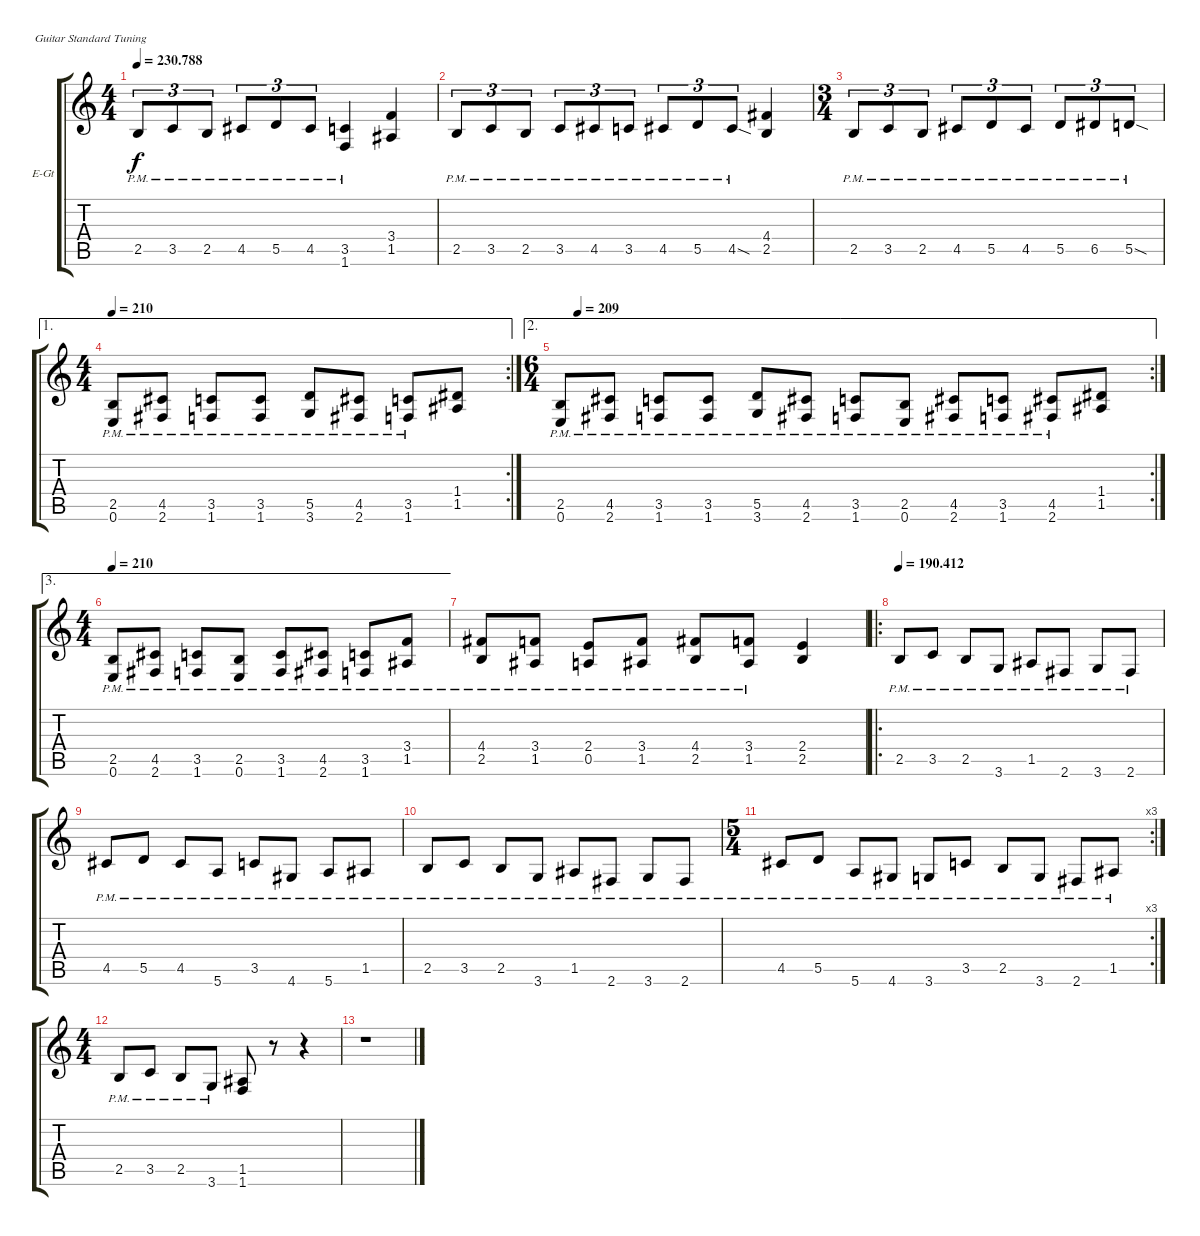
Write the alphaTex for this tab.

\defaultSystemsLayout 4
\bracketExtendMode groupsimilarinstruments
\firstSystemTrackNameOrientation horizontal
\otherSystemsTrackNameOrientation horizontal
\track ("Electric Guitar" "E-Gt") {instrument distortionguitar}
\staff {score tabs}
\tuning (E4 B3 G3 D3 A2 E2)
\ts (4 4)
\tempo
230.788
\accidentals auto
\clef g2
\ottava regular
\simile none
\scale
1.03909
\ks c
2.5{pm}.8{tu (3 2) dy f} 3.5{pm}.8{tu (3 2)} 2.5{pm}.8{tu (3 2)} 4.5{pm}.8{tu (3 2)} 5.5{pm}.8{tu (3 2)} 4.5{pm}.8{tu (3 2)} (3.5{pm} 1.6{pm}).4 (1.5 3.4).4 |
\scale
0.960908 2.5{pm}.8{tu (3 2)} 3.5{pm}.8{tu (3 2)} 2.5{pm}.8{tu (3 2)} 3.5{pm}.8{tu (3 2)} 4.5{pm}.8{tu (3 2)} 3.5{pm}.8{tu (3 2)} 4.5{pm}.8{tu (3 2)} 5.5{pm}.8{tu (3 2)} 4.5{sod pm}.8{tu (3 2)} (2.5 4.4).4 |
\ts (3 4)
\scale
1.06936 2.5{pm}.8{tu (3 2)} 3.5{pm}.8{tu (3 2)} 2.5{pm}.8{tu (3 2)} 4.5{pm}.8{tu (3 2)} 5.5{pm}.8{tu (3 2)} 4.5{pm}.8{tu (3 2)} 5.5{pm}.8{tu (3 2)} 6.5{pm}.8{tu (3 2)} 5.5{sod pm}.8{tu (3 2)} |
\ae 1
\rc 2
\ts (4 4)
\tempo 210
\scale
0.930643 (0.6{pm} 2.5{pm}).8 (2.6{pm} 4.5{pm}).8 (1.6{pm} 3.5{pm}).8 (1.6{pm} 3.5{pm}).8 (3.6{pm} 5.5{pm}).8 (2.6{pm} 4.5{pm}).8 (1.6{pm} 3.5{pm}).8 (1.5 1.4).8 |
\ae 2
\rc 2
\ts (6 4)
\tempo (209 0.03125)
\scale
1.03909 (0.6{pm} 2.5{pm}).8 (2.6{pm} 4.5{pm}).8 (1.6{pm} 3.5{pm}).8 (1.6{pm} 3.5{pm}).8 (3.6{pm} 5.5{pm}).8 (2.6{pm} 4.5{pm}).8 (1.6{pm} 3.5{pm}).8 (0.6{pm} 2.5{pm}).8 (2.6{pm} 4.5{pm}).8 (1.6{pm} 3.5{pm}).8 (2.6{pm} 4.5{pm}).8 (1.5 1.4).8 |
\ae 3
\ts (4 4)
\tempo 210
\scale
0.960908 (0.6{pm} 2.5{pm}).8 (2.6{pm} 4.5{pm}).8 (1.6{pm} 3.5{pm}).8 (0.6{pm} 2.5{pm}).8 (1.6{pm} 3.5{pm}).8 (2.6{pm} 4.5{pm}).8 (1.6{pm} 3.5{pm}).8 (1.5{pm} 3.4{pm}).8 |
\scale
1.03909 (2.5{pm} 4.4{pm}).8 (1.5{pm} 3.4{pm}).8 (0.5{pm} 2.4{pm}).8 (1.5{pm} 3.4{pm}).8 (2.5{pm} 4.4{pm}).8 (1.5{pm} 3.4{pm}).8 (2.4 2.5).4 |
\ro
\tempo
190.412
\scale
0.960908 2.5{pm}.8 3.5{pm}.8 2.5{pm}.8 3.6{pm}.8 1.5{pm}.8 2.6{pm}.8 3.6{pm}.8 2.6{pm}.8 |
\scale
1.03909 4.5{pm}.8 5.5{pm}.8 4.5{pm}.8 5.6{pm}.8 3.5{pm}.8 4.6{pm}.8 5.6{pm}.8 1.5{pm}.8 |
\scale
0.960908 2.5{pm}.8 3.5{pm}.8 2.5{pm}.8 3.6{pm}.8 1.5{pm}.8 2.6{pm}.8 3.6{pm}.8 2.6{pm}.8 |
\rc 3
\ts (5 4)
\scale
1.03909 4.5{pm}.8 5.5{pm}.8 5.6{pm}.8 4.6{pm}.8 3.6{pm}.8 3.5{pm}.8 2.5{pm}.8 3.6{pm}.8 2.6{pm}.8 1.5{pm}.8 |
\ts (4 4)
\scale
0.960908 2.5{pm}.8 3.5{pm}.8 2.5{pm}.8 3.6{pm}.8 (1.5 1.6).8 r.8 r.4 |
\scale
1.03909 r.1
